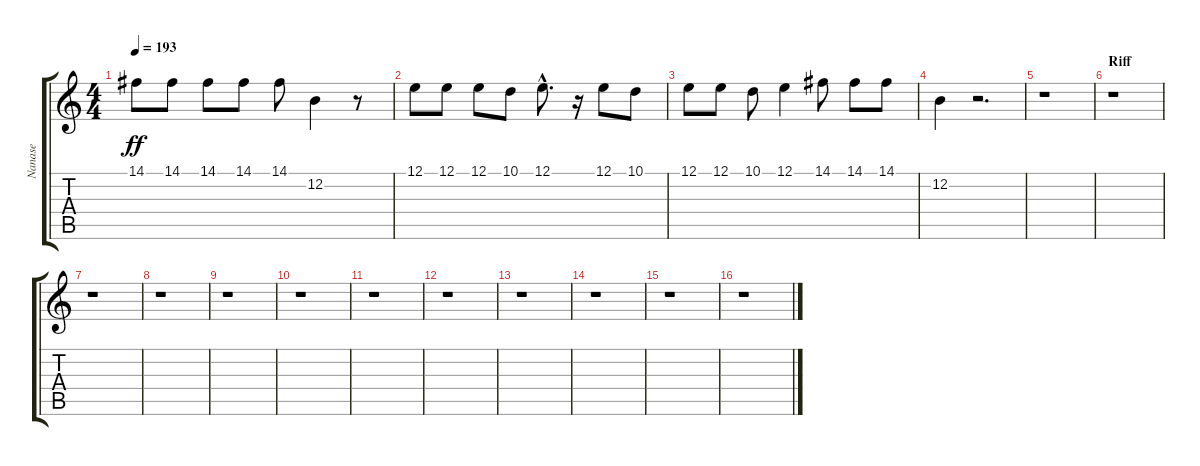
\track ("Nanase" "Nanase") {instrument flute}
\staff {score tabs}
\tuning (E4 B3 G3 D3 A2 E2) {hide}
\ts (4 4)
\tempo 193
\clef g2
\ks c
14.1.8{dy ff} 14.1.8 14.1.8 14.1.8 14.1.8 12.2.4 r.8 |
12.1.8 12.1.8 12.1.8 10.1.8 12.1{hac}.8{d} r.16 12.1.8 10.1.8 |
12.1.8 12.1.8 10.1.8 12.1.4 14.1.8 14.1.8 14.1.8 |
12.2.4 r.2{d} |
r.1 |
\section ("" "Riff")
r.1 |
r.1 |
r.1 |
r.1 |
r.1 |
r.1 |
r.1 |
r.1 |
r.1 |
r.1 |
r.1
